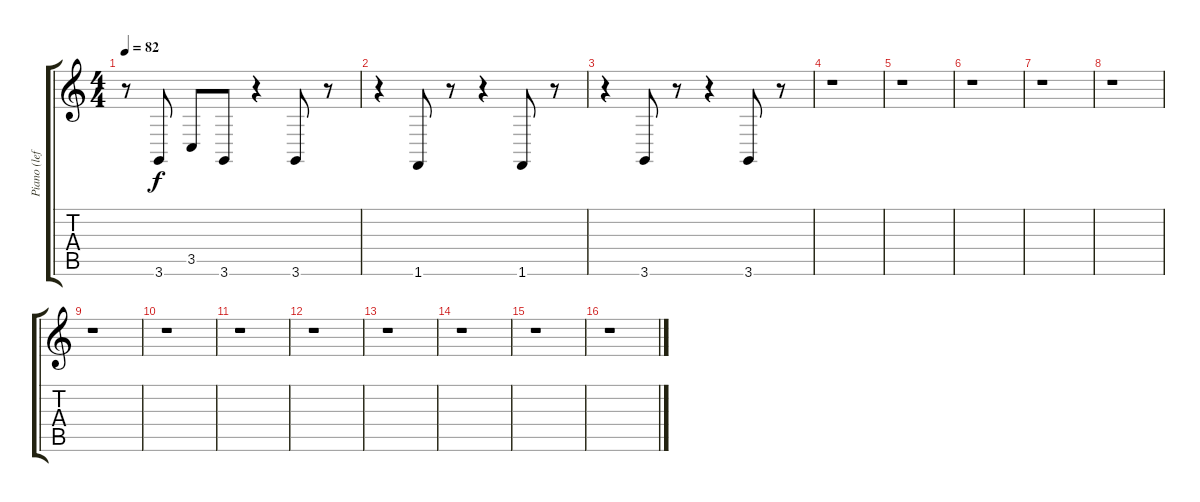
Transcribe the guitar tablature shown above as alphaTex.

\track ("Piano (left)" "Piano (lef") {instrument acousticgrandpiano}
\staff {score tabs}
\tuning (E4 B3 G3 D3 A2 E2) {hide}
\ts (4 4)
\tempo 82
\clef g2
\ks c
r.8{dy f} 3.6.8 3.5.8 3.6.8 r.4 3.6.8 r.8 |
r.4 1.6.8 r.8 r.4 1.6.8 r.8 |
r.4 3.6.8 r.8 r.4 3.6.8 r.8 |
r.1 |
r.1 |
r.1 |
r.1 |
r.1 |
r.1 |
r.1 |
r.1 |
r.1 |
r.1 |
r.1 |
r.1 |
r.1
